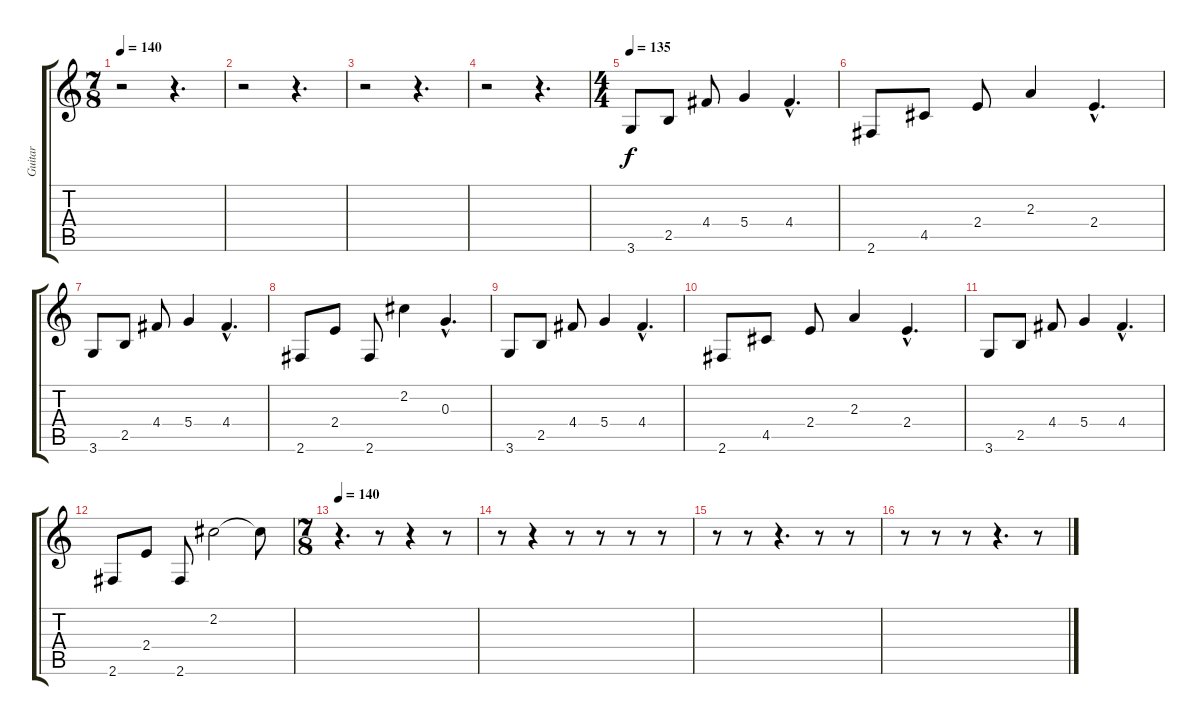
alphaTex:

\track ("Guitar" "Guitar") {instrument electricguitarclean}
\staff {score tabs}
\tuning (E4 B3 G3 D3 A2 E2) {hide}
\ts (7 8)
\tempo 140
\clef g2
\ks c
r.2{dy f} r.4{d} |
r.2 r.4{d} |
r.2 r.4{d} |
r.2 r.4{d} |
\ts (4 4)
\tempo 135
3.6.8 2.5.8 4.4.8 5.4.4 4.4{hac}.4{d} |
2.6.8 4.5.8 2.4.8 2.3.4 2.4{hac}.4{d} |
3.6.8 2.5.8 4.4.8 5.4.4 4.4{hac}.4{d} |
2.6.8 2.4.8 2.6.8 2.2.4 0.3{hac}.4{d} |
3.6.8 2.5.8 4.4.8 5.4.4 4.4{hac}.4{d} |
2.6.8 4.5.8 2.4.8 2.3.4 2.4{hac}.4{d} |
3.6.8 2.5.8 4.4.8 5.4.4 4.4{hac}.4{d} |
2.6.8 2.4.8 2.6.8 2.2.2 2.2{t}.8 |
\ts (7 8)
\tempo 140
r.4{d} r.8 r.4 r.8 |
r.8 r.4 r.8 r.8 r.8 r.8 |
r.8 r.8 r.4{d} r.8 r.8 |
r.8 r.8 r.8 r.4{d} r.8
